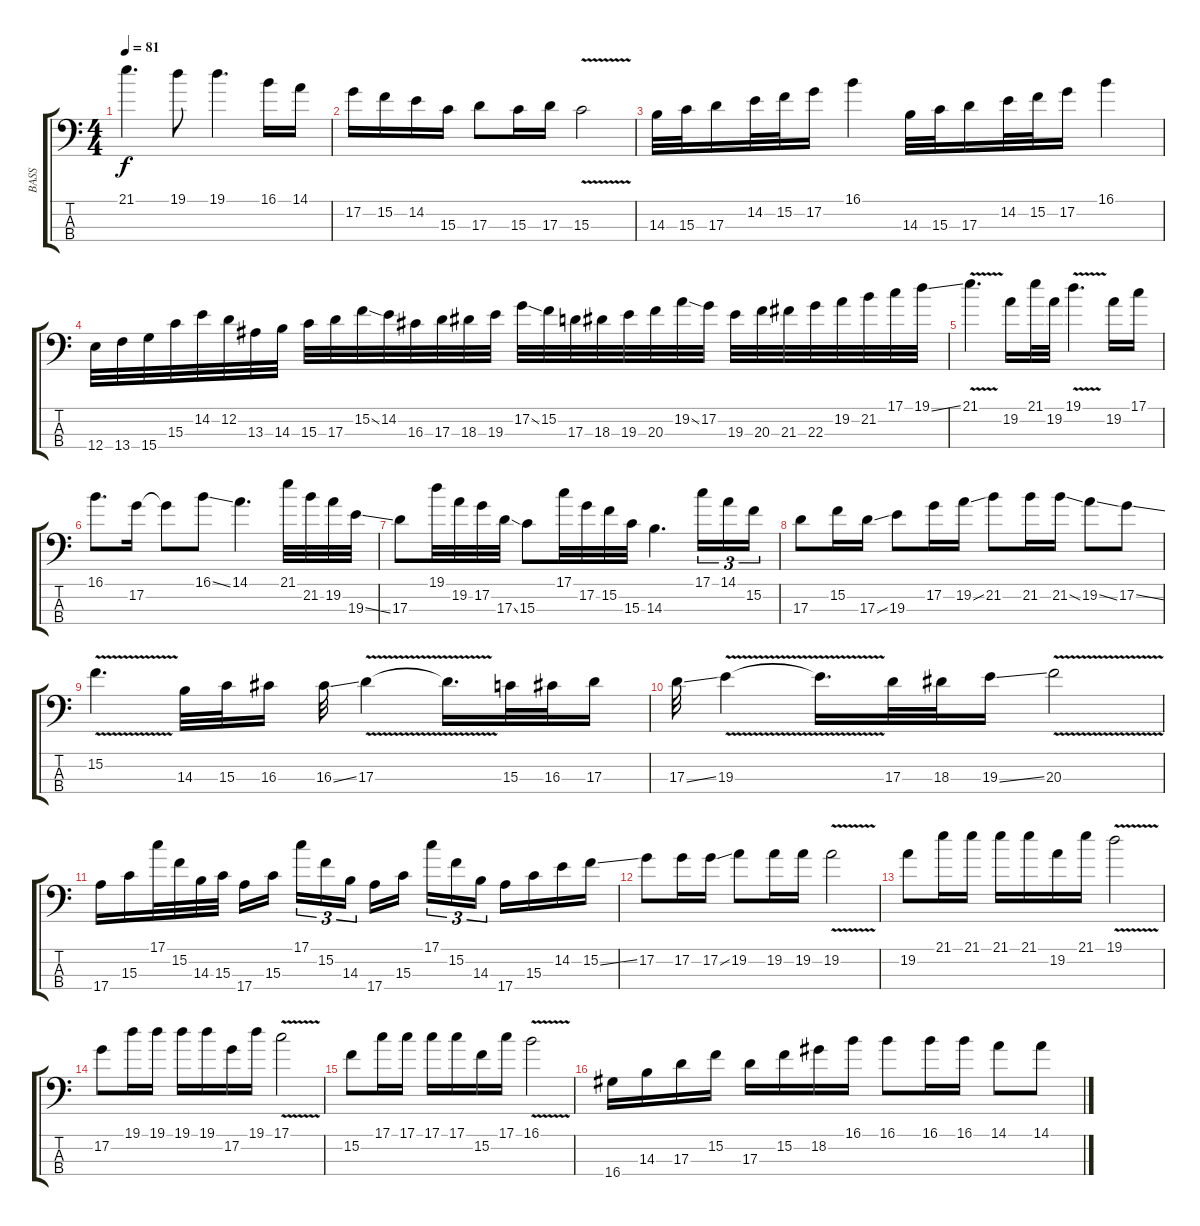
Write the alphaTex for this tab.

\track ("BASS" "BASS") {instrument electricbassfinger}
\staff {score tabs}
\tuning (G2 D2 A1 E1) {hide}
\ts (4 4)
\tempo 81
\clef f4
\ks c
21.1.4{d dy f} 19.1.8 19.1.4{d} 16.1.16 14.1.16 |
17.2.16 15.2.16 14.2.16 15.3.16 17.3.8 15.3.16 17.3.16 15.3{v}.2 |
14.3.32 15.3.32 17.3.16 14.2.32 15.2.32 17.2.16 16.1.4 14.3.32 15.3.32 17.3.16 14.2.32 15.2.32 17.2.16 16.1.4 |
12.4.32 13.4.32 15.4.32 15.3.32 14.2.32 12.2.32 13.3.32 14.3.32 15.3.32 17.3.32 15.2{ss}.32 14.2.32 16.3.32 17.3.32 18.3.32 19.3.32 17.2{ss}.32 15.2.32 17.3.32 18.3.32 19.3.32 20.3.32 19.2{ss}.32 17.2.32 19.3.32 20.3.32 21.3.32 22.3.32 19.2.32 21.2.32 17.1.32 19.1{ss}.32 |
21.1{v}.4{d} 19.2.16 21.1.32 19.2.32 19.1{v}.4{d} 19.2.16 17.1.16 |
16.1.8{d} 17.2.16 17.2{t}.8 16.1{ss}.8 14.1.4{d} 21.1.32 21.2.32 19.2.32 19.3{ss}.32 |
17.3.8 19.1.32 19.2.32 17.2.32 17.3{ss}.32 15.3.8 17.1.32 17.2.32 15.2.32 15.3.32 14.3.4{d} 17.1.16{tu (3 2)} 14.1.16{tu (3 2)} 15.2.16{tu (3 2)} |
17.3.8 15.2.16 17.3{ss}.16 19.3.8 17.2.16 19.2{ss}.16 21.2.8 21.2.16 21.2{ss}.16 19.2{ss}.8 17.2{ss}.8 |
15.2{v}.4{d} 14.3.32 15.3.32 16.3.16 16.3{ss}.32 17.3{v}.4 17.3{t}.16{d} 15.3.32 16.3.32 17.3.16 |
17.3{ss}.32 19.3{v}.4 19.3{t}.16{d} 17.3.32 18.3.32 19.3{ss}.16 20.3{v}.2 |
17.4.16 15.3.16 17.1.32 15.2.32 14.3.32 15.3.32 17.4.16 15.3.16 17.1.16{tu (3 2)} 15.2.16{tu (3 2)} 14.3.16{tu (3 2)} 17.4.16 15.3.16 17.1.16{tu (3 2)} 15.2.16{tu (3 2)} 14.3.16{tu (3 2)} 17.4.16 15.3.16 14.2.16 15.2{ss}.16 |
17.2.8 17.2.16 17.2{ss}.16 19.2.8 19.2.16 19.2.16 19.2{v}.2 |
19.2.8 21.1.16 21.1.16 21.1.16 21.1.16 19.2.16 21.1.16 19.1{v}.2 |
17.2.8 19.1.16 19.1.16 19.1.16 19.1.16 17.2.16 19.1.16 17.1{v}.2 |
15.2.8 17.1.16 17.1.16 17.1.16 17.1.16 15.2.16 17.1.16 16.1{v}.2 |
16.4.16 14.3.16 17.3.16 15.2.16 17.3.16 15.2.16 18.2.16 16.1.16 16.1.8 16.1.16 16.1.16 14.1.8 14.1.8
